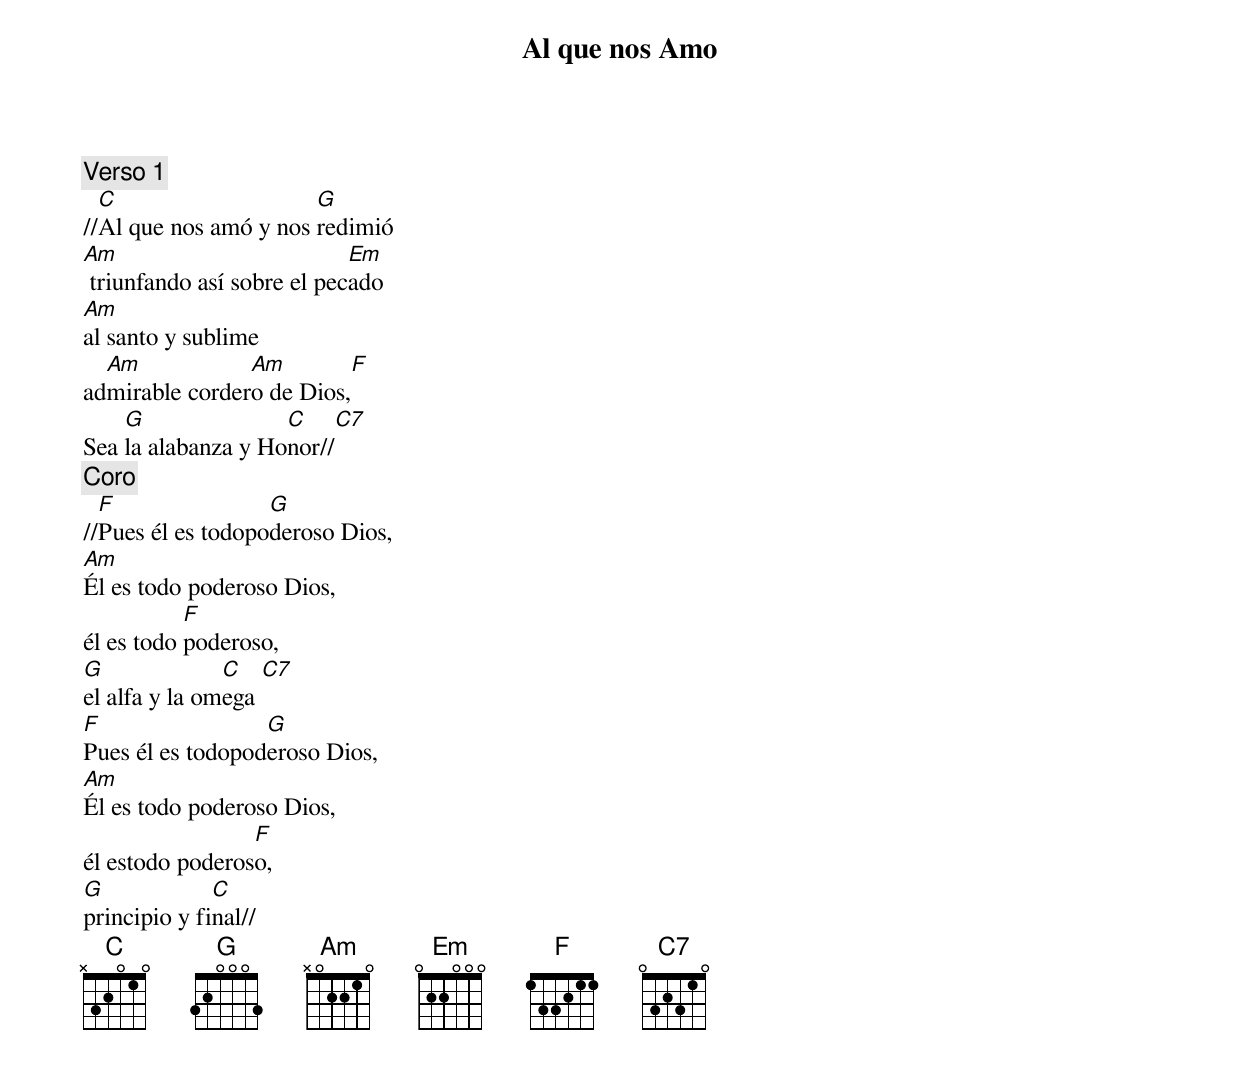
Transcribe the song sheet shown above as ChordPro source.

{title: Al que nos Amo}
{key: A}
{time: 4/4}
{comment: Verso 1}
//[C]Al que nos amó y nos [G]redimió
[Am] triunfando así sobre el pec[Em]ado
[Am]al santo y sublime
ad[Am]mirable corder[Am]o de Dios,[F]
Sea [G]la alabanza y Ho[C]nor//[C7]
{comment: Coro}
//[F]Pues él es todopo[G]deroso Dios,
[Am]Él es todo poderoso Dios,
él es todo [F]poderoso,
[G]el alfa y la om[C]ega [C7]
[F]Pues él es todopod[G]eroso Dios,
[Am]Él es todo poderoso Dios,
él estodo poderos[F]o,
[G]principio y fi[C]nal//
